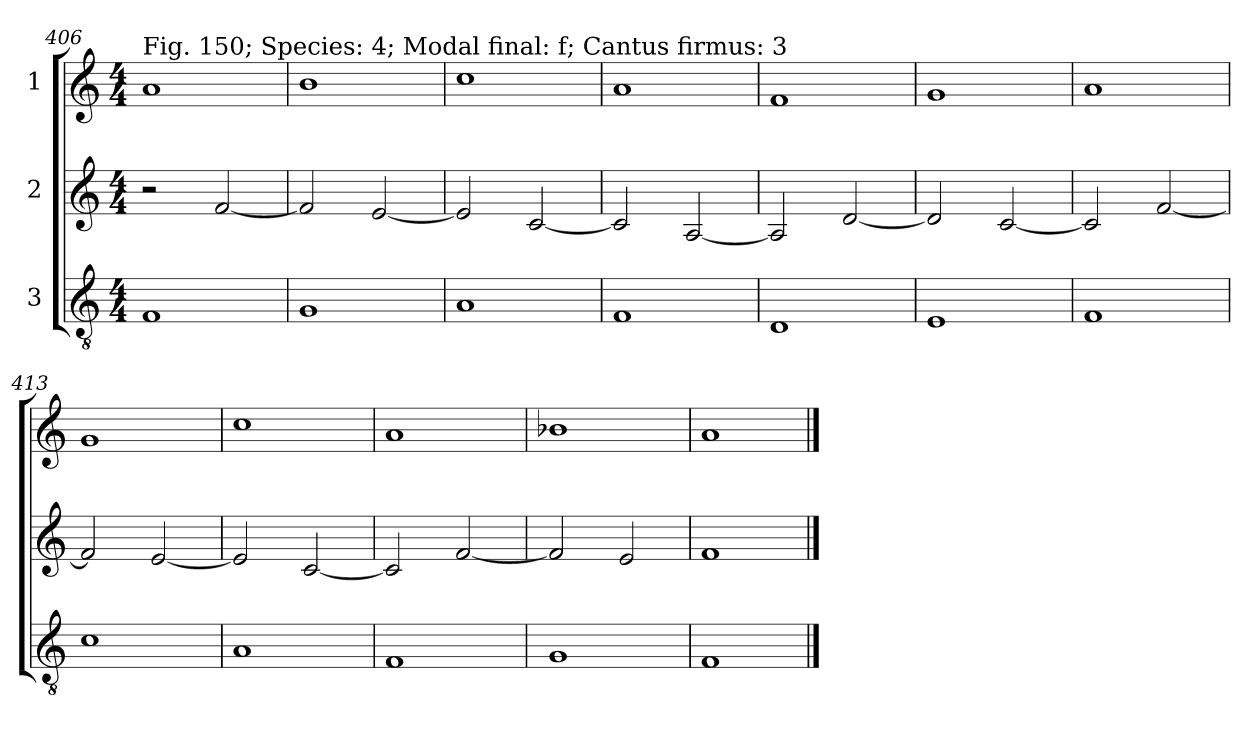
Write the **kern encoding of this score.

**kern	**kern	**kern
*part3	*part2	*part1
*staff3	*staff2	*staff1
*I"3	*I"2	*I"1
!!LO:LB:g=z
*clefGv2	*clefG2	*clefG2
*k[]	*k[]	*k[]
*M4/4	*M4/4	*M4/4
=406	=406	=406
!	!	!LO:TX:a:t=Fig. 150; Species&colon; 4; Modal final&colon; f; Cantus firmus&colon; 3
1F	2r	1a
.	[2f/	.
=407	=407	=407
1G	2f/]	1b
.	[2e/	.
=408	=408	=408
1A	2e/]	1cc
.	[2c/	.
=409	=409	=409
1F	2c/]	1a
.	[2A/	.
=410	=410	=410
1D	2A/]	1f
.	[2d/	.
=411	=411	=411
1E	2d/]	1g
.	[2c/	.
=412	=412	=412
1F	2c/]	1a
.	[2f/	.
=413	=413	=413
1c	2f/]	1g
.	[2e/	.
=414	=414	=414
1A	2e/]	1cc
.	[2c/	.
=415	=415	=415
1F	2c/]	1a
.	[2f/	.
=416	=416	=416
1G	2f/]	1b-X
.	2e/	.
=417	=417	=417
1F	1f	1a
==	==	==
*-	*-	*-
